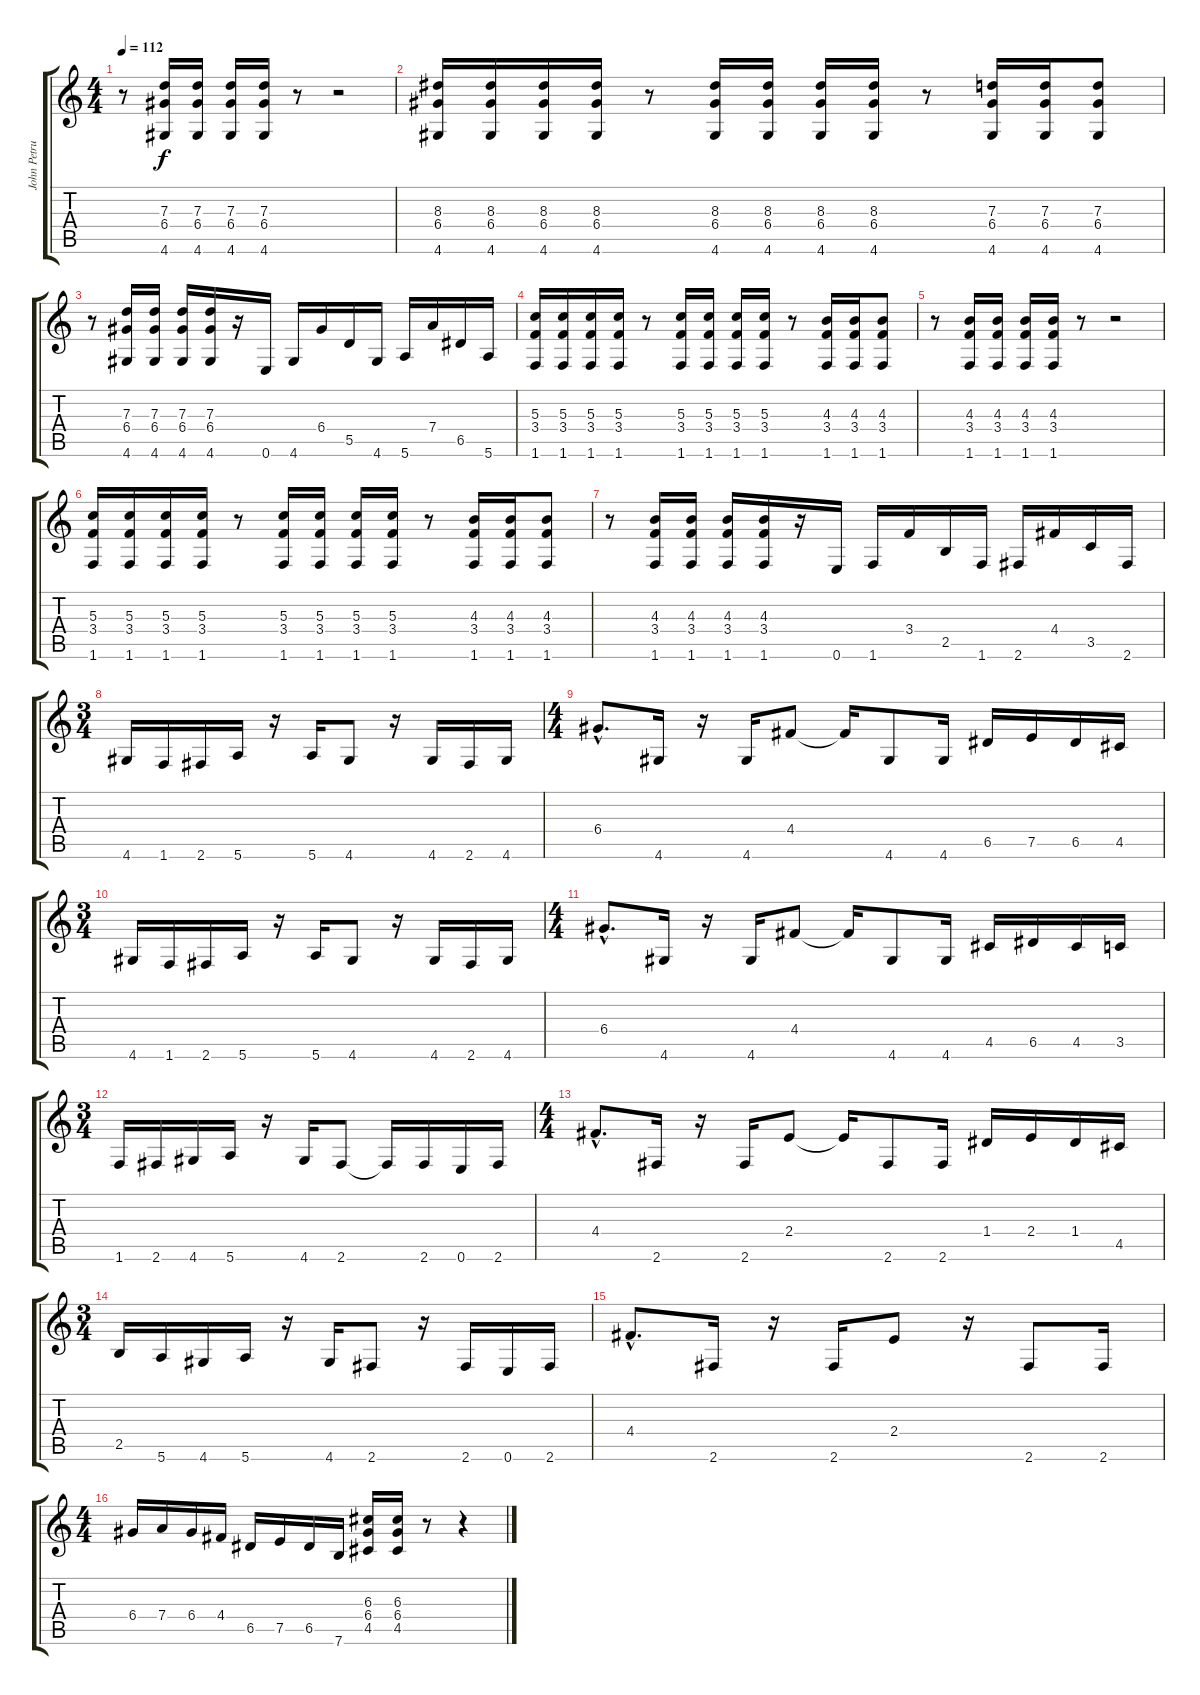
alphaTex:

\track ("John Petrucci - 6 Strings Guitar" "John Petru") {instrument distortionguitar}
\staff {score tabs}
\tuning (E4 B3 G3 D3 A2 E2) {hide}
\ts (4 4)
\tempo 112
\clef g2
\ks c
r.8{dy f} (7.3 6.4 4.6).16 (7.3 6.4 4.6).16 (7.3 6.4 4.6).16 (7.3 6.4 4.6).16 r.8 r.2 |
(8.3 6.4 4.6).16 (8.3 6.4 4.6).16 (8.3 6.4 4.6).16 (8.3 6.4 4.6).16 r.8 (8.3 6.4 4.6).16 (8.3 6.4 4.6).16 (8.3 6.4 4.6).16 (8.3 6.4 4.6).16 r.8 (7.3 6.4 4.6).16 (7.3 6.4 4.6).16 (7.3 6.4 4.6).8 |
r.8 (7.3 6.4 4.6).16 (7.3 6.4 4.6).16 (7.3 6.4 4.6).16 (7.3 6.4 4.6).16 r.16 0.6.16 4.6.16 6.4.16 5.5.16 4.6.16 5.6.16 7.4.16 6.5.16 5.6.16 |
(5.3 3.4 1.6).16 (5.3 3.4 1.6).16 (5.3 3.4 1.6).16 (5.3 3.4 1.6).16 r.8 (5.3 3.4 1.6).16 (5.3 3.4 1.6).16 (5.3 3.4 1.6).16 (5.3 3.4 1.6).16 r.8 (4.3 3.4 1.6).16 (4.3 3.4 1.6).16 (4.3 3.4 1.6).8 |
r.8 (4.3 3.4 1.6).16 (4.3 3.4 1.6).16 (4.3 3.4 1.6).16 (4.3 3.4 1.6).16 r.8 r.2 |
(5.3 3.4 1.6).16 (5.3 3.4 1.6).16 (5.3 3.4 1.6).16 (5.3 3.4 1.6).16 r.8 (5.3 3.4 1.6).16 (5.3 3.4 1.6).16 (5.3 3.4 1.6).16 (5.3 3.4 1.6).16 r.8 (4.3 3.4 1.6).16 (4.3 3.4 1.6).16 (4.3 3.4 1.6).8 |
r.8 (4.3 3.4 1.6).16 (4.3 3.4 1.6).16 (4.3 3.4 1.6).16 (4.3 3.4 1.6).16 r.16 0.6.16 1.6.16 3.4.16 2.5.16 1.6.16 2.6.16 4.4.16 3.5.16 2.6.16 |
\ts (3 4)
4.6.16 1.6.16 2.6.16 5.6.16 r.16 5.6.16 4.6.8 r.16 4.6.16 2.6.16 4.6.16 |
\ts (4 4)
6.4{hac}.8{d} 4.6.16 r.16 4.6.16 4.4.8 4.4{t}.16 4.6.8 4.6.16 6.5.16 7.5.16 6.5.16 4.5.16 |
\ts (3 4)
4.6.16 1.6.16 2.6.16 5.6.16 r.16 5.6.16 4.6.8 r.16 4.6.16 2.6.16 4.6.16 |
\ts (4 4)
6.4{hac}.8{d} 4.6.16 r.16 4.6.16 4.4.8 4.4{t}.16 4.6.8 4.6.16 4.5.16 6.5.16 4.5.16 3.5.16 |
\ts (3 4)
1.6.16 2.6.16 4.6.16 5.6.16 r.16 4.6.16 2.6.8 2.6{t}.16 2.6.16 0.6.16 2.6.16 |
\ts (4 4)
4.4{hac}.8{d} 2.6.16 r.16 2.6.16 2.4.8 2.4{t}.16 2.6.8 2.6.16 1.4.16 2.4.16 1.4.16 4.5.16 |
\ts (3 4)
2.5.16 5.6.16 4.6.16 5.6.16 r.16 4.6.16 2.6.8 r.16 2.6.16 0.6.16 2.6.16 |
4.4{hac}.8{d} 2.6.16 r.16 2.6.16 2.4.8 r.16 2.6.8 2.6.16 |
\ts (4 4)
6.4.16 7.4.16 6.4.16 4.4.16 6.5.16 7.5.16 6.5.16 7.6.16 (6.3 6.4 4.5).16 (6.3 6.4 4.5).16 r.8 r.4
